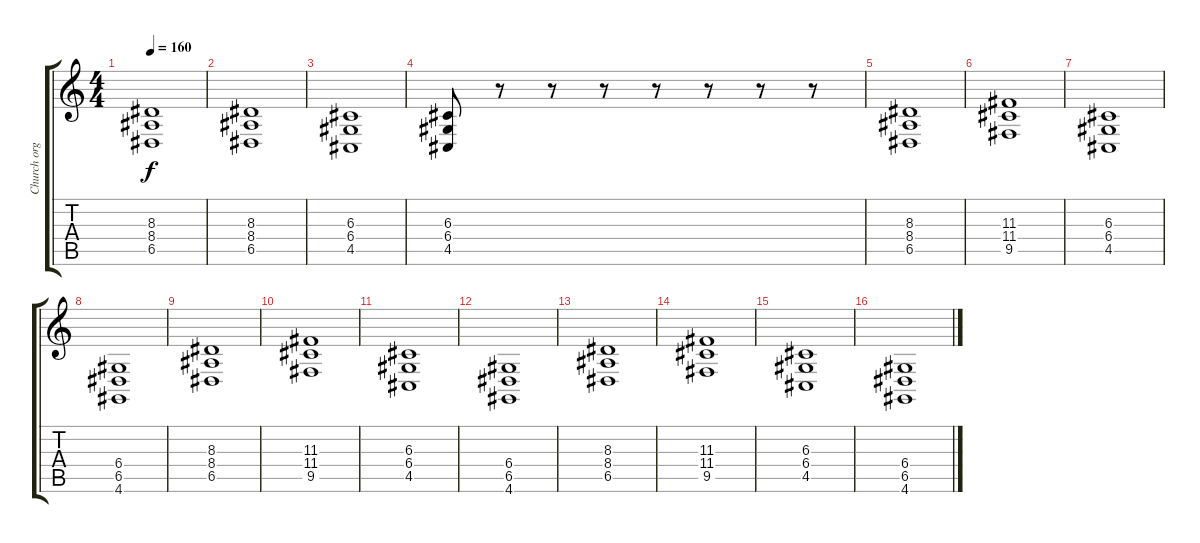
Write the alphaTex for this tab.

\track ("Church organ" "Church org") {instrument churchorgan}
\staff {score tabs}
\tuning (E4 B3 G3 D3 A2 E2) {hide}
\ts (4 4)
\tempo 160
\clef g2
\ks c
(8.3 8.4 6.5).1{dy f} |
(8.3 8.4 6.5).1 |
(6.3 6.4 4.5).1 |
(6.3 6.4 4.5).8 r.8 r.8 r.8 r.8 r.8 r.8 r.8 |
(8.3 8.4 6.5).1 |
(11.3 11.4 9.5).1 |
(6.3 6.4 4.5).1 |
(6.4 6.5 4.6).1 |
(8.3 8.4 6.5).1 |
(11.3 11.4 9.5).1 |
(6.3 6.4 4.5).1 |
(6.4 6.5 4.6).1 |
(8.3 8.4 6.5).1 |
(11.3 11.4 9.5).1 |
(6.3 6.4 4.5).1 |
(6.4 6.5 4.6).1
